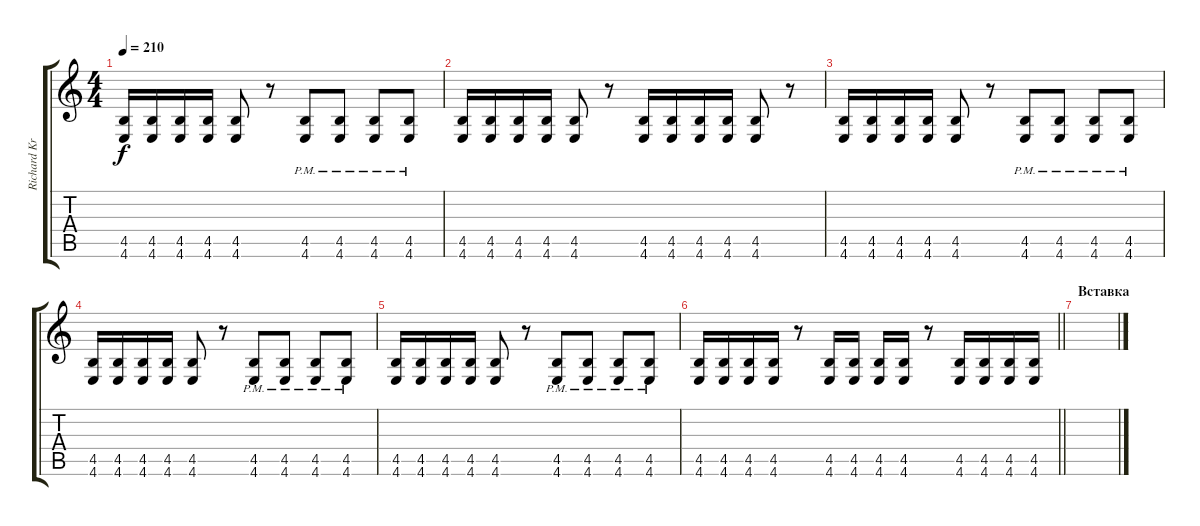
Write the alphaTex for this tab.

\track ("Richard Kruspe" "Richard Kr") {instrument distortionguitar}
\staff {score tabs}
\tuning (E4 C4 G3 C3 G2 C2) {hide}
\ts (4 4)
\tempo 210
\clef g2
\ks c
(4.5 4.6).16{dy f} (4.5 4.6).16 (4.5 4.6).16 (4.5 4.6).16 (4.5 4.6).8 r.8 (4.5{pm} 4.6{pm}).8 (4.5{pm} 4.6{pm}).8 (4.5{pm} 4.6{pm}).8 (4.5{pm} 4.6{pm}).8 |
(4.5 4.6).16 (4.5 4.6).16 (4.5 4.6).16 (4.5 4.6).16 (4.5 4.6).8 r.8 (4.5 4.6).16 (4.5 4.6).16 (4.5 4.6).16 (4.5 4.6).16 (4.5 4.6).8 r.8 |
(4.5 4.6).16 (4.5 4.6).16 (4.5 4.6).16 (4.5 4.6).16 (4.5 4.6).8 r.8 (4.5{pm} 4.6{pm}).8 (4.5{pm} 4.6{pm}).8 (4.5{pm} 4.6{pm}).8 (4.5{pm} 4.6{pm}).8 |
(4.5 4.6).16 (4.5 4.6).16 (4.5 4.6).16 (4.5 4.6).16 (4.5 4.6).8 r.8 (4.5{pm} 4.6{pm}).8 (4.5{pm} 4.6{pm}).8 (4.5{pm} 4.6{pm}).8 (4.5{pm} 4.6{pm}).8 |
(4.5 4.6).16 (4.5 4.6).16 (4.5 4.6).16 (4.5 4.6).16 (4.5 4.6).8 r.8 (4.5{pm} 4.6{pm}).8 (4.5{pm} 4.6{pm}).8 (4.5{pm} 4.6{pm}).8 (4.5{pm} 4.6{pm}).8 |
\barLineRight lightlight
(4.5 4.6).16 (4.5 4.6).16 (4.5 4.6).16 (4.5 4.6).16 r.8 (4.5 4.6).16 (4.5 4.6).16 (4.5 4.6).16 (4.5 4.6).16 r.8 (4.5 4.6).16 (4.5 4.6).16 (4.5 4.6).16 (4.5 4.6).16 |
\section ("" "Вставка")
